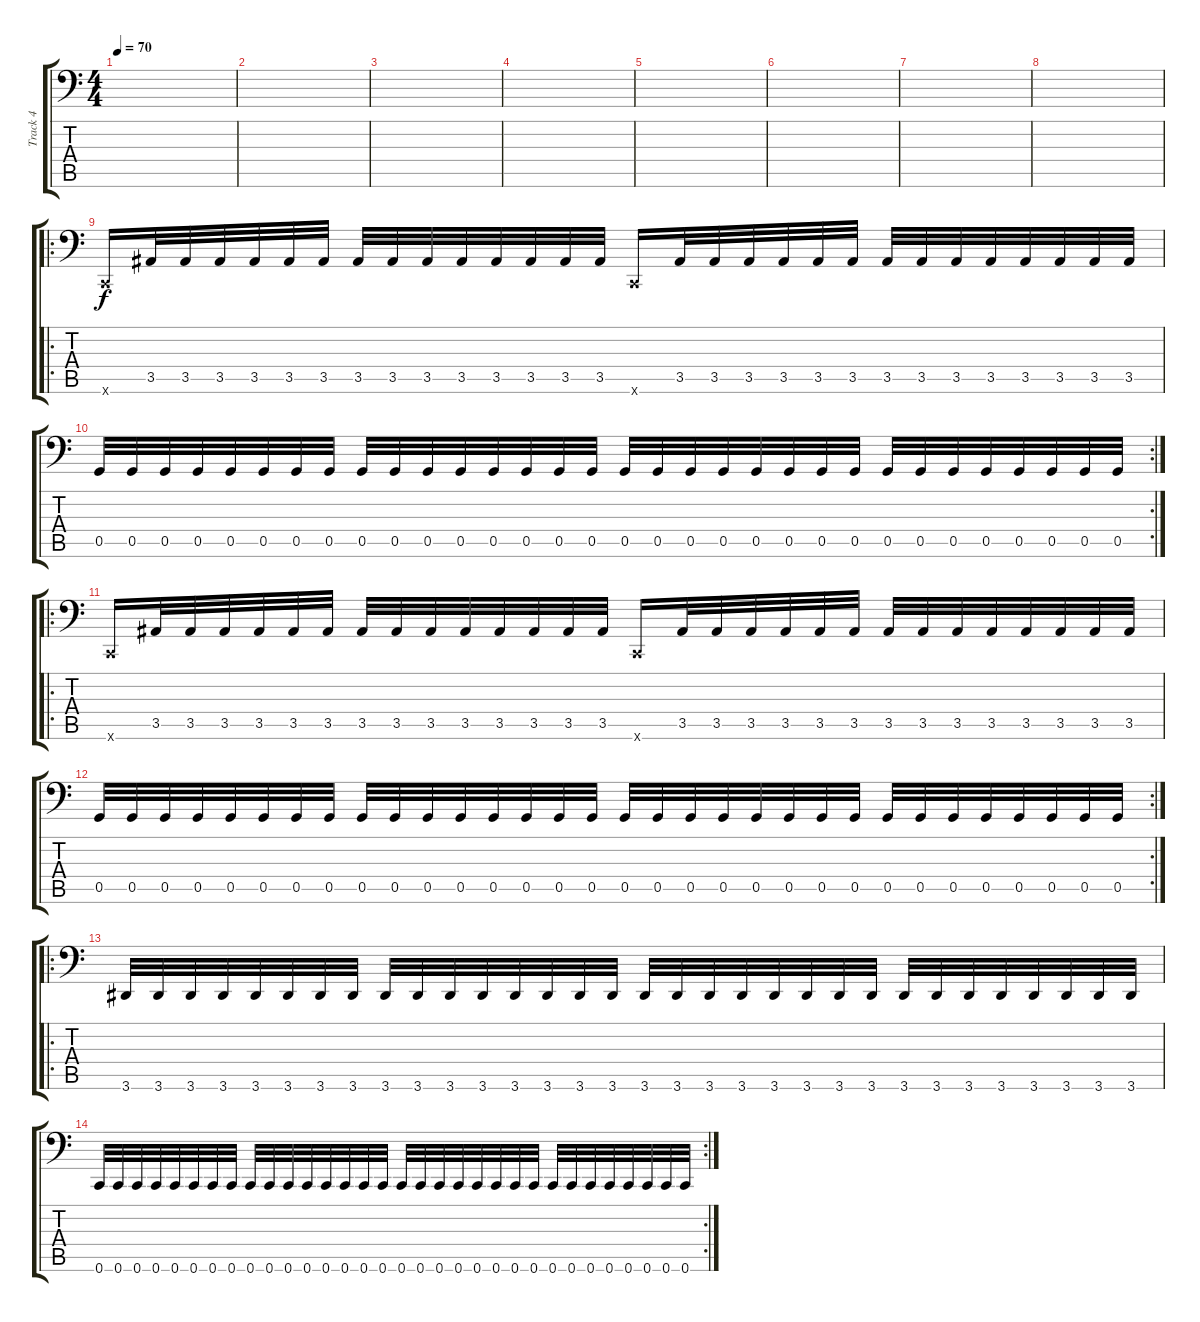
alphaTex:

\track ("Track 4" "Track 4") {instrument electricbasspick}
\staff {score tabs}
\tuning (D3 A2 F2 C2 G1 C1) {hide}
\ts (4 4)
\tempo 70
\clef f4
\ks c
|
|
|
|
|
|
|
|
\ro
0.6{x}.16 3.5.32 3.5.32 3.5.32 3.5.32 3.5.32 3.5.32 3.5.32 3.5.32 3.5.32 3.5.32 3.5.32 3.5.32 3.5.32 3.5.32 0.6{x}.16 3.5.32 3.5.32 3.5.32 3.5.32 3.5.32 3.5.32 3.5.32 3.5.32 3.5.32 3.5.32 3.5.32 3.5.32 3.5.32 3.5.32 |
\rc 2
0.5.32 0.5.32 0.5.32 0.5.32 0.5.32 0.5.32 0.5.32 0.5.32 0.5.32 0.5.32 0.5.32 0.5.32 0.5.32 0.5.32 0.5.32 0.5.32 0.5.32 0.5.32 0.5.32 0.5.32 0.5.32 0.5.32 0.5.32 0.5.32 0.5.32 0.5.32 0.5.32 0.5.32 0.5.32 0.5.32 0.5.32 0.5.32 |
\ro
0.6{x}.16 3.5.32 3.5.32 3.5.32 3.5.32 3.5.32 3.5.32 3.5.32 3.5.32 3.5.32 3.5.32 3.5.32 3.5.32 3.5.32 3.5.32 0.6{x}.16 3.5.32 3.5.32 3.5.32 3.5.32 3.5.32 3.5.32 3.5.32 3.5.32 3.5.32 3.5.32 3.5.32 3.5.32 3.5.32 3.5.32 |
\rc 2
0.5.32 0.5.32 0.5.32 0.5.32 0.5.32 0.5.32 0.5.32 0.5.32 0.5.32 0.5.32 0.5.32 0.5.32 0.5.32 0.5.32 0.5.32 0.5.32 0.5.32 0.5.32 0.5.32 0.5.32 0.5.32 0.5.32 0.5.32 0.5.32 0.5.32 0.5.32 0.5.32 0.5.32 0.5.32 0.5.32 0.5.32 0.5.32 |
\ro
3.6.32 3.6.32 3.6.32 3.6.32 3.6.32 3.6.32 3.6.32 3.6.32 3.6.32 3.6.32 3.6.32 3.6.32 3.6.32 3.6.32 3.6.32 3.6.32 3.6.32 3.6.32 3.6.32 3.6.32 3.6.32 3.6.32 3.6.32 3.6.32 3.6.32 3.6.32 3.6.32 3.6.32 3.6.32 3.6.32 3.6.32 3.6.32 |
\rc 2
0.6.32 0.6.32 0.6.32 0.6.32 0.6.32 0.6.32 0.6.32 0.6.32 0.6.32 0.6.32 0.6.32 0.6.32 0.6.32 0.6.32 0.6.32 0.6.32 0.6.32 0.6.32 0.6.32 0.6.32 0.6.32 0.6.32 0.6.32 0.6.32 0.6.32 0.6.32 0.6.32 0.6.32 0.6.32 0.6.32 0.6.32 0.6.32
